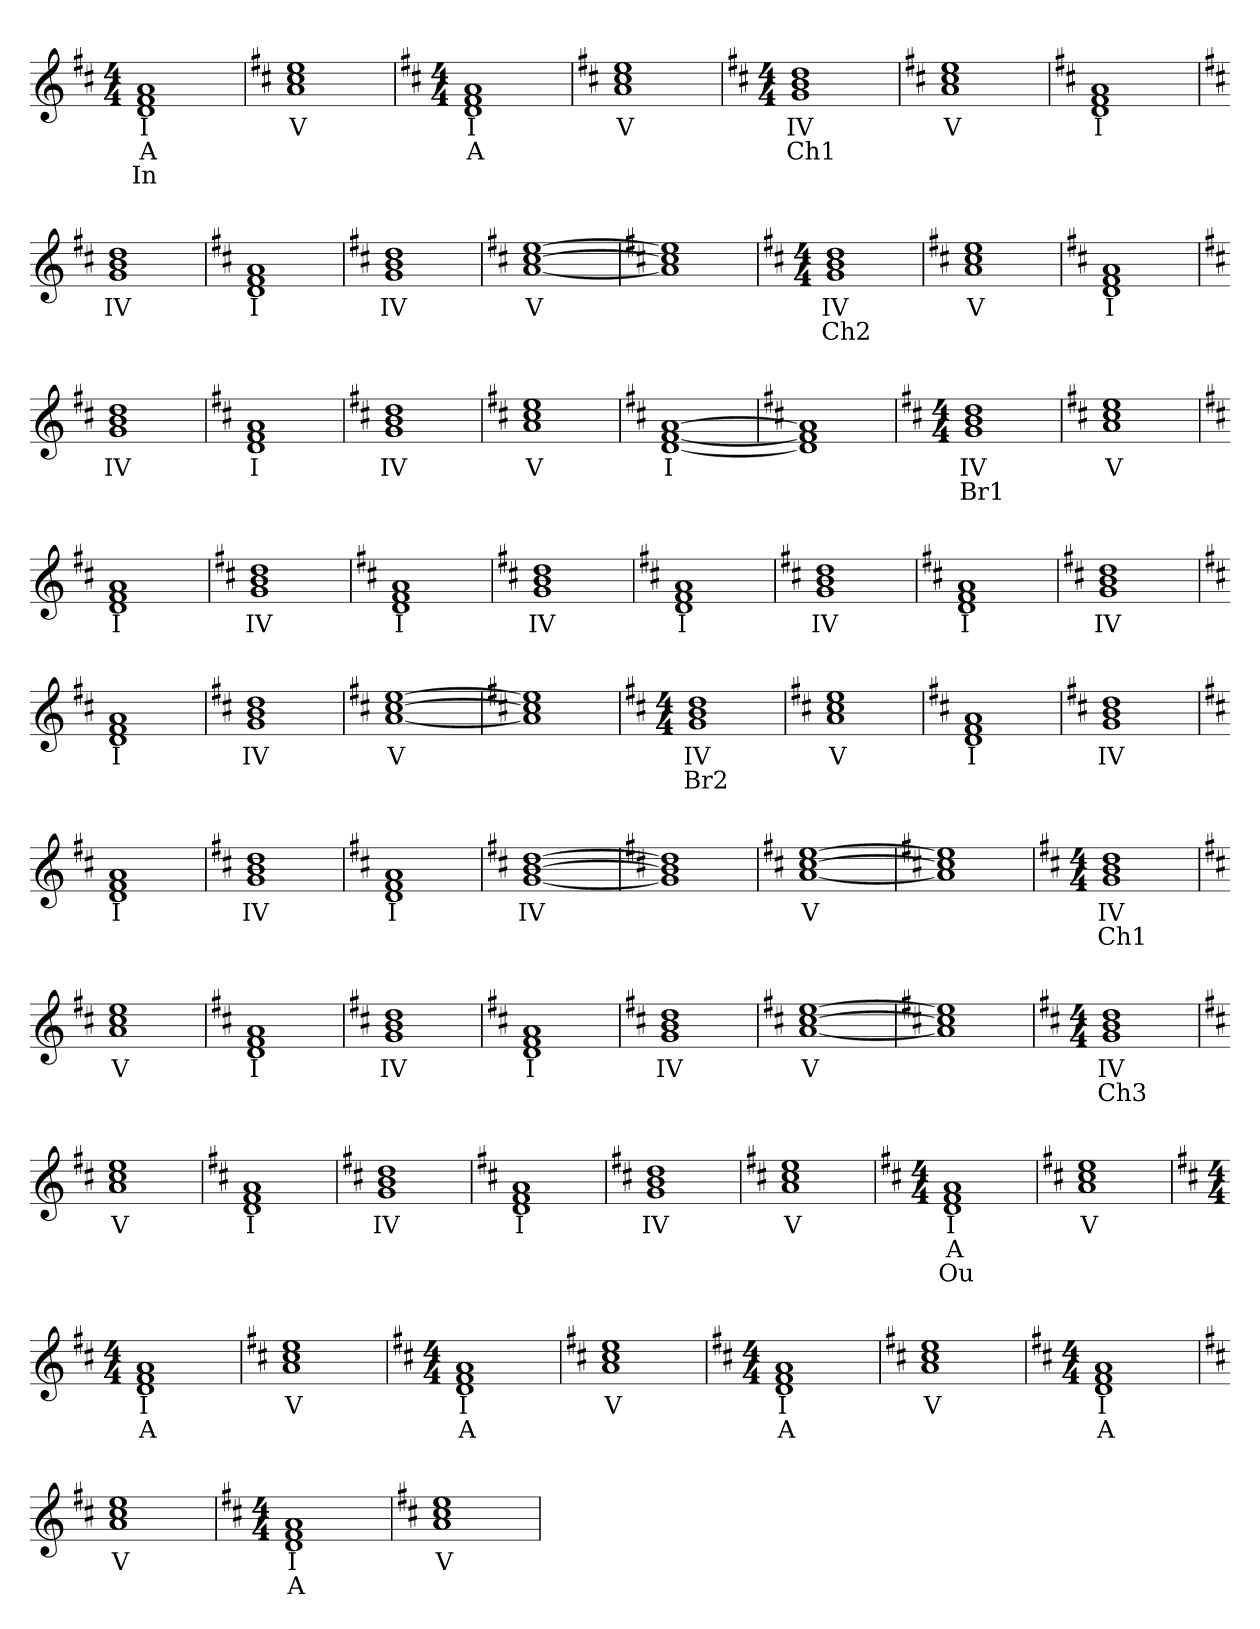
**kern	**text	**text	**text
*part1	*part1	*part1	*part1
*staff1	*staff1	*staff1	*staff1
*k[f#c#]	*	*	*
*D:	*	*	*
*M4/4	*	*	*
=	=	=	=
1d 1f# 1a	I	A	In
=	=	=	=
*k[f#c#]	*	*	*
*D:	*	*	*
1a 1cc# 1ee	V	.	.
=	=	=	=
*k[f#c#]	*	*	*
*D:	*	*	*
*M4/4	*	*	*
1d 1f# 1a	I	A	.
=	=	=	=
*k[f#c#]	*	*	*
*D:	*	*	*
1a 1cc# 1ee	V	.	.
=	=	=	=
*k[f#c#]	*	*	*
*D:	*	*	*
*M4/4	*	*	*
1g 1b 1dd	IV	Ch1	.
=	=	=	=
*k[f#c#]	*	*	*
*D:	*	*	*
1a 1cc# 1ee	V	.	.
=	=	=	=
*k[f#c#]	*	*	*
*D:	*	*	*
1d 1f# 1a	I	.	.
=	=	=	=
*k[f#c#]	*	*	*
*D:	*	*	*
1g 1b 1dd	IV	.	.
=	=	=	=
*k[f#c#]	*	*	*
*D:	*	*	*
1d 1f# 1a	I	.	.
=	=	=	=
*k[f#c#]	*	*	*
*D:	*	*	*
1g 1b 1dd	IV	.	.
=	=	=	=
*k[f#c#]	*	*	*
*D:	*	*	*
[1a [1cc# [1ee	V	.	.
=	=	=	=
*k[f#c#]	*	*	*
*D:	*	*	*
1a] 1cc#] 1ee]	.	.	.
=	=	=	=
*k[f#c#]	*	*	*
*D:	*	*	*
*M4/4	*	*	*
1g 1b 1dd	IV	Ch2	.
=	=	=	=
*k[f#c#]	*	*	*
*D:	*	*	*
1a 1cc# 1ee	V	.	.
=	=	=	=
*k[f#c#]	*	*	*
*D:	*	*	*
1d 1f# 1a	I	.	.
=	=	=	=
*k[f#c#]	*	*	*
*D:	*	*	*
1g 1b 1dd	IV	.	.
=	=	=	=
*k[f#c#]	*	*	*
*D:	*	*	*
1d 1f# 1a	I	.	.
=	=	=	=
*k[f#c#]	*	*	*
*D:	*	*	*
1g 1b 1dd	IV	.	.
=	=	=	=
*k[f#c#]	*	*	*
*D:	*	*	*
1a 1cc# 1ee	V	.	.
=	=	=	=
*k[f#c#]	*	*	*
*D:	*	*	*
[1d [1f# [1a	I	.	.
=	=	=	=
*k[f#c#]	*	*	*
*D:	*	*	*
1d] 1f#] 1a]	.	.	.
=	=	=	=
*k[f#c#]	*	*	*
*D:	*	*	*
*M4/4	*	*	*
1g 1b 1dd	IV	Br1	.
=	=	=	=
*k[f#c#]	*	*	*
*D:	*	*	*
1a 1cc# 1ee	V	.	.
=	=	=	=
*k[f#c#]	*	*	*
*D:	*	*	*
1d 1f# 1a	I	.	.
=	=	=	=
*k[f#c#]	*	*	*
*D:	*	*	*
1g 1b 1dd	IV	.	.
=	=	=	=
*k[f#c#]	*	*	*
*D:	*	*	*
1d 1f# 1a	I	.	.
=	=	=	=
*k[f#c#]	*	*	*
*D:	*	*	*
1g 1b 1dd	IV	.	.
=	=	=	=
*k[f#c#]	*	*	*
*D:	*	*	*
1d 1f# 1a	I	.	.
=	=	=	=
*k[f#c#]	*	*	*
*D:	*	*	*
1g 1b 1dd	IV	.	.
=	=	=	=
*k[f#c#]	*	*	*
*D:	*	*	*
1d 1f# 1a	I	.	.
=	=	=	=
*k[f#c#]	*	*	*
*D:	*	*	*
1g 1b 1dd	IV	.	.
=	=	=	=
*k[f#c#]	*	*	*
*D:	*	*	*
1d 1f# 1a	I	.	.
=	=	=	=
*k[f#c#]	*	*	*
*D:	*	*	*
1g 1b 1dd	IV	.	.
=	=	=	=
*k[f#c#]	*	*	*
*D:	*	*	*
[1a [1cc# [1ee	V	.	.
=	=	=	=
*k[f#c#]	*	*	*
*D:	*	*	*
1a] 1cc#] 1ee]	.	.	.
=	=	=	=
*k[f#c#]	*	*	*
*D:	*	*	*
*M4/4	*	*	*
1g 1b 1dd	IV	Br2	.
=	=	=	=
*k[f#c#]	*	*	*
*D:	*	*	*
1a 1cc# 1ee	V	.	.
=	=	=	=
*k[f#c#]	*	*	*
*D:	*	*	*
1d 1f# 1a	I	.	.
=	=	=	=
*k[f#c#]	*	*	*
*D:	*	*	*
1g 1b 1dd	IV	.	.
=	=	=	=
*k[f#c#]	*	*	*
*D:	*	*	*
1d 1f# 1a	I	.	.
=	=	=	=
*k[f#c#]	*	*	*
*D:	*	*	*
1g 1b 1dd	IV	.	.
=	=	=	=
*k[f#c#]	*	*	*
*D:	*	*	*
1d 1f# 1a	I	.	.
=	=	=	=
*k[f#c#]	*	*	*
*D:	*	*	*
[1g [1b [1dd	IV	.	.
=	=	=	=
*k[f#c#]	*	*	*
*D:	*	*	*
1g] 1b] 1dd]	.	.	.
=	=	=	=
*k[f#c#]	*	*	*
*D:	*	*	*
[1a [1cc# [1ee	V	.	.
=	=	=	=
*k[f#c#]	*	*	*
*D:	*	*	*
1a] 1cc#] 1ee]	.	.	.
=	=	=	=
*k[f#c#]	*	*	*
*D:	*	*	*
*M4/4	*	*	*
1g 1b 1dd	IV	Ch1	.
=	=	=	=
*k[f#c#]	*	*	*
*D:	*	*	*
1a 1cc# 1ee	V	.	.
=	=	=	=
*k[f#c#]	*	*	*
*D:	*	*	*
1d 1f# 1a	I	.	.
=	=	=	=
*k[f#c#]	*	*	*
*D:	*	*	*
1g 1b 1dd	IV	.	.
=	=	=	=
*k[f#c#]	*	*	*
*D:	*	*	*
1d 1f# 1a	I	.	.
=	=	=	=
*k[f#c#]	*	*	*
*D:	*	*	*
1g 1b 1dd	IV	.	.
=	=	=	=
*k[f#c#]	*	*	*
*D:	*	*	*
[1a [1cc# [1ee	V	.	.
=	=	=	=
*k[f#c#]	*	*	*
*D:	*	*	*
1a] 1cc#] 1ee]	.	.	.
=	=	=	=
*k[f#c#]	*	*	*
*D:	*	*	*
*M4/4	*	*	*
1g 1b 1dd	IV	Ch3	.
=	=	=	=
*k[f#c#]	*	*	*
*D:	*	*	*
1a 1cc# 1ee	V	.	.
=	=	=	=
*k[f#c#]	*	*	*
*D:	*	*	*
1d 1f# 1a	I	.	.
=	=	=	=
*k[f#c#]	*	*	*
*D:	*	*	*
1g 1b 1dd	IV	.	.
=	=	=	=
*k[f#c#]	*	*	*
*D:	*	*	*
1d 1f# 1a	I	.	.
=	=	=	=
*k[f#c#]	*	*	*
*D:	*	*	*
1g 1b 1dd	IV	.	.
=	=	=	=
*k[f#c#]	*	*	*
*D:	*	*	*
1a 1cc# 1ee	V	.	.
=	=	=	=
*k[f#c#]	*	*	*
*D:	*	*	*
*M4/4	*	*	*
1d 1f# 1a	I	A	Ou
=	=	=	=
*k[f#c#]	*	*	*
*D:	*	*	*
1a 1cc# 1ee	V	.	.
=	=	=	=
*k[f#c#]	*	*	*
*D:	*	*	*
*M4/4	*	*	*
1d 1f# 1a	I	A	.
=	=	=	=
*k[f#c#]	*	*	*
*D:	*	*	*
1a 1cc# 1ee	V	.	.
=	=	=	=
*k[f#c#]	*	*	*
*D:	*	*	*
*M4/4	*	*	*
1d 1f# 1a	I	A	.
=	=	=	=
*k[f#c#]	*	*	*
*D:	*	*	*
1a 1cc# 1ee	V	.	.
=	=	=	=
*k[f#c#]	*	*	*
*D:	*	*	*
*M4/4	*	*	*
1d 1f# 1a	I	A	.
=	=	=	=
*k[f#c#]	*	*	*
*D:	*	*	*
1a 1cc# 1ee	V	.	.
=	=	=	=
*k[f#c#]	*	*	*
*D:	*	*	*
*M4/4	*	*	*
1d 1f# 1a	I	A	.
=	=	=	=
*k[f#c#]	*	*	*
*D:	*	*	*
1a 1cc# 1ee	V	.	.
=	=	=	=
*k[f#c#]	*	*	*
*D:	*	*	*
*M4/4	*	*	*
1d 1f# 1a	I	A	.
=	=	=	=
*k[f#c#]	*	*	*
*D:	*	*	*
1a 1cc# 1ee	V	.	.
=	=	=	=
*-	*-	*-	*-
